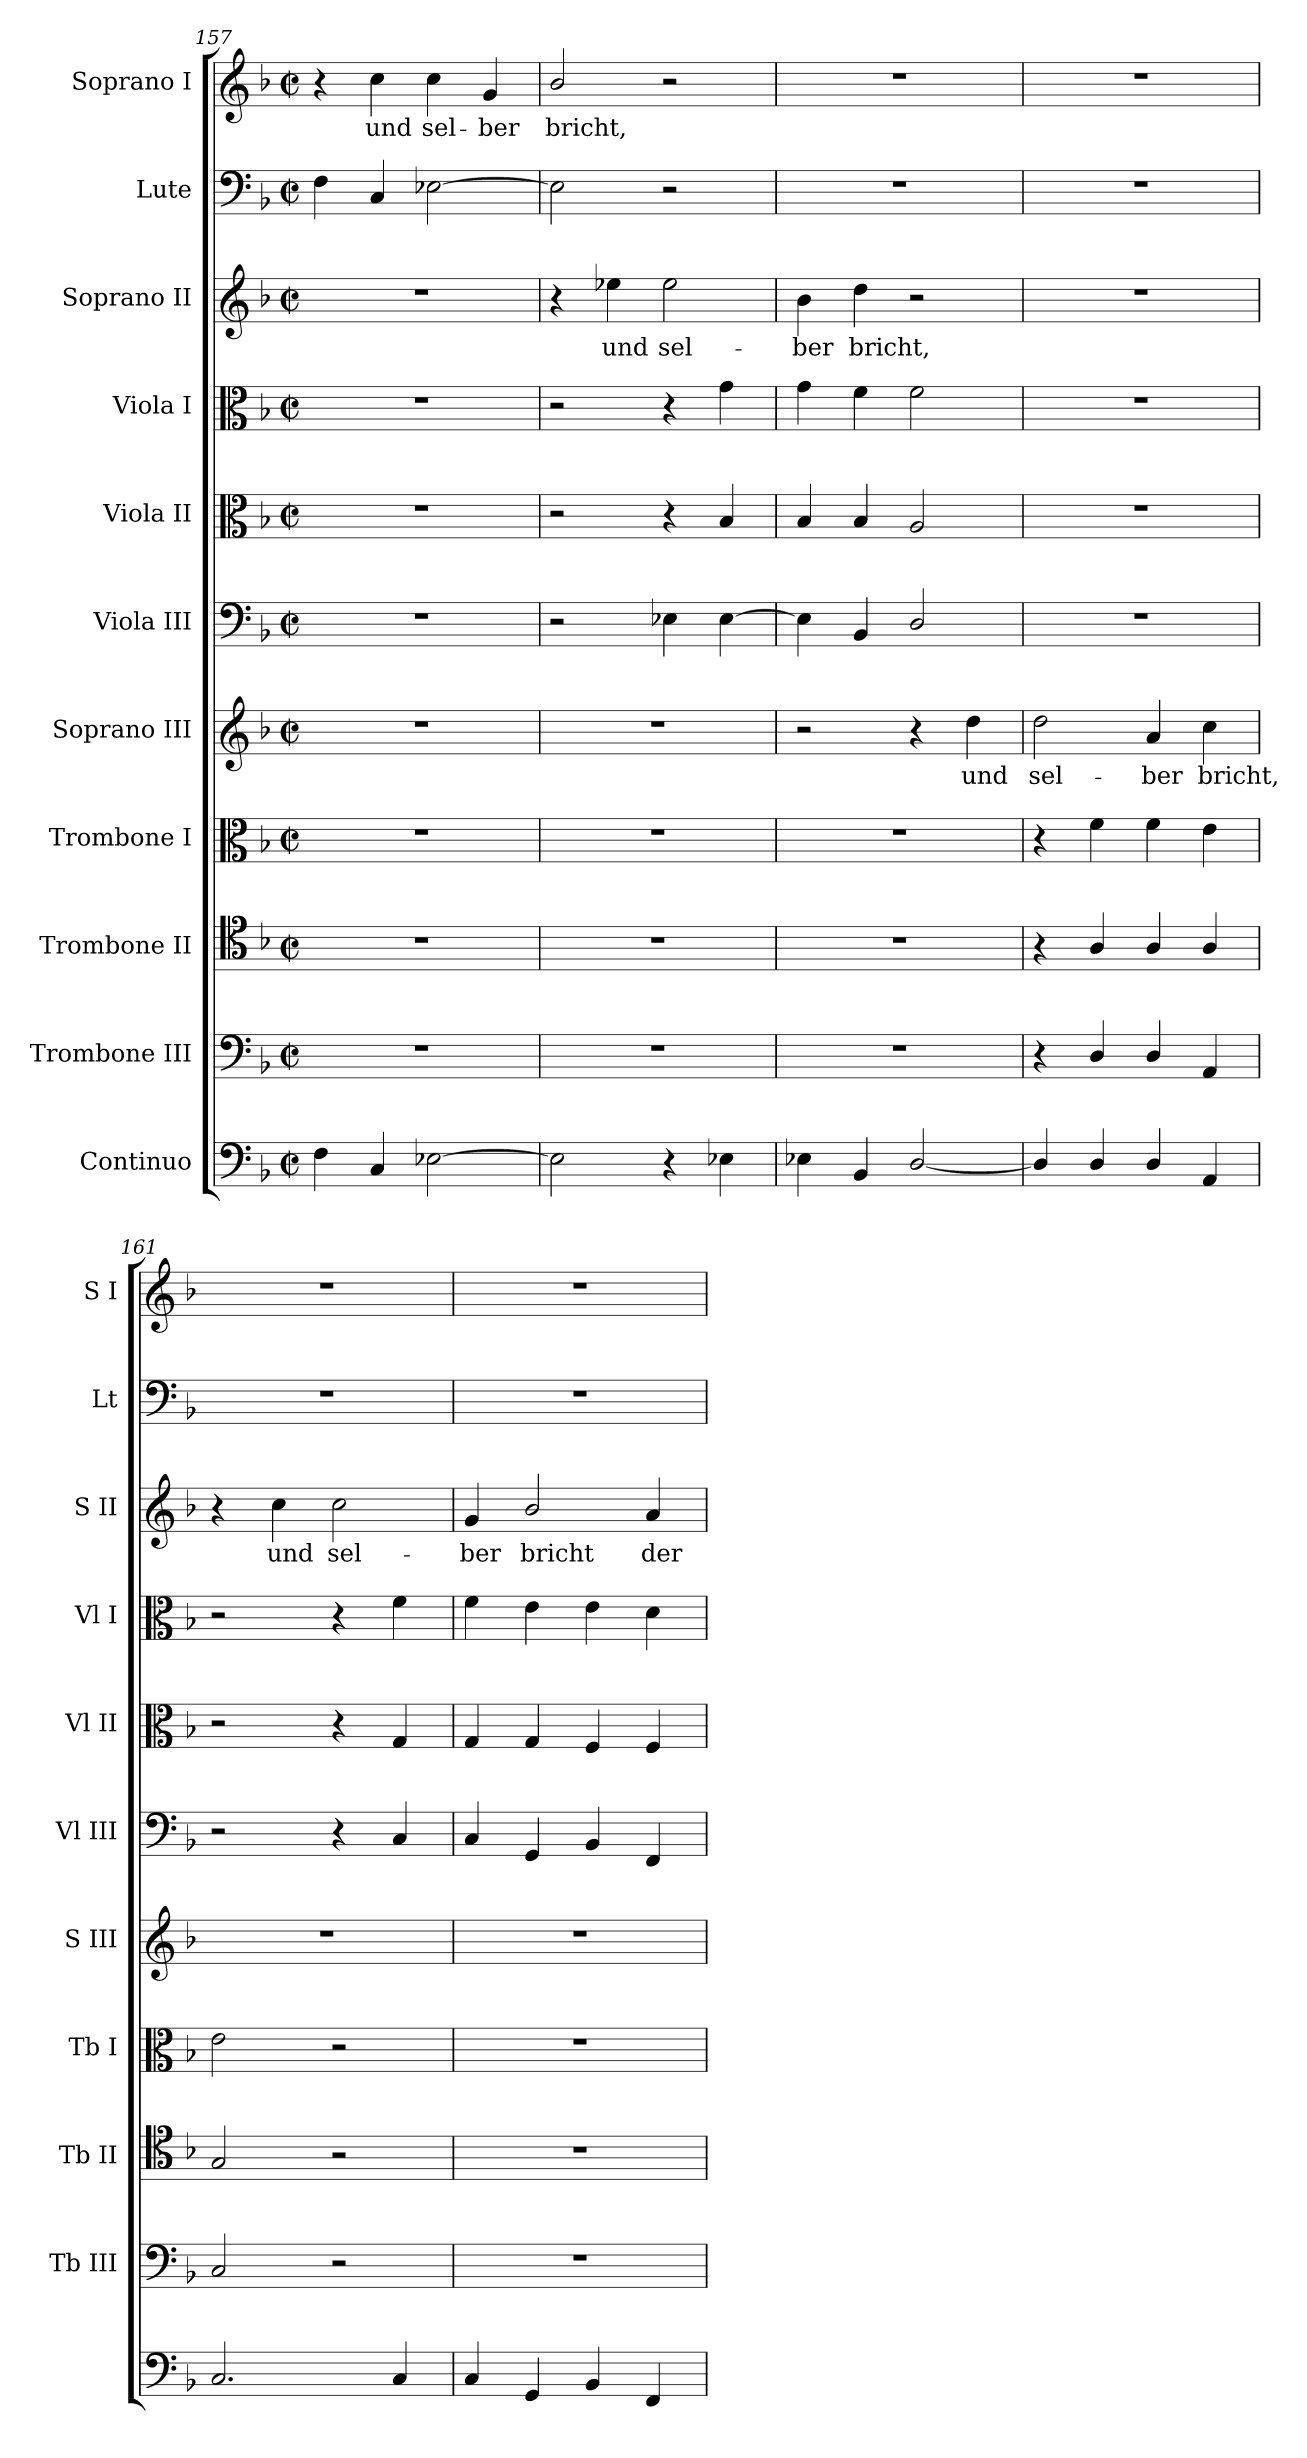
**kern	**kern	**kern	**kern	**kern	**text	**kern	**kern	**kern	**kern	**text	**kern	**kern	**text
*part11	*part10	*part9	*part8	*part7	*part7	*part6	*part5	*part4	*part3	*part3	*part2	*part1	*part1
*staff11	*staff10	*staff9	*staff8	*staff7	*staff7	*staff6	*staff5	*staff4	*staff3	*staff3	*staff2	*staff1	*staff1
*I"Continuo	*I"Trombone III	*I"Trombone II	*I"Trombone I	*I"Soprano III	*	*I"Viola III	*I"Viola II	*I"Viola I	*I"Soprano II	*	*I"Lute	*I"Soprano I	*
*	*I'Tb III	*I'Tb II	*I'Tb I	*I'S III	*	*I'Vl III	*I'Vl II	*I'Vl I	*I'S II	*	*I'Lt	*I'S I	*
*clefF4	*clefF4	*clefC4	*clefC3	*clefG2	*	*clefF4	*clefC3	*clefC3	*clefG2	*	*clefF4	*clefG2	*
*k[b-]	*k[b-]	*k[b-]	*k[b-]	*k[b-]	*	*k[b-]	*k[b-]	*k[b-]	*k[b-]	*	*k[b-]	*k[b-]	*
*F:	*F:	*F:	*F:	*F:	*	*F:	*F:	*F:	*F:	*	*F:	*F:	*
*M2/2	*M2/2	*M2/2	*M2/2	*M2/2	*	*M2/2	*M2/2	*M2/2	*M2/2	*	*M2/2	*M2/2	*
*met(c|)	*met(c|)	*met(c|)	*met(c|)	*met(c|)	*	*met(c|)	*met(c|)	*met(c|)	*met(c|)	*	*met(c|)	*met(c|)	*
=157	=157	=157	=157	=157	=157	=157	=157	=157	=157	=157	=157	=157	=157
4F	1r	1r	1r	1r	.	1r	1r	1r	1r	.	4F	4r	.
!	!	!	!	!	!	!	!	!	!	!	!	!	!LO:LY:b
4C	.	.	.	.	.	.	.	.	.	.	4C	4cc	und
!	!	!	!	!	!	!	!	!	!	!	!	!	!LO:LY:b
[2E-X	.	.	.	.	.	.	.	.	.	.	[2E-X	4cc	sel-
!	!	!	!	!	!	!	!	!	!	!	!	!	!LO:LY:b
.	.	.	.	.	.	.	.	.	.	.	.	4g	-ber
=158	=158	=158	=158	=158	=158	=158	=158	=158	=158	=158	=158	=158	=158
!	!	!	!	!	!	!	!	!	!	!	!	!	!LO:LY:b
2E-]	1r	1r	1r	1r	.	2r	2r	2r	4r	.	2E-]	2b-/	bricht,
!	!	!	!	!	!	!	!	!	!	!LO:LY:b	!	!	!
.	.	.	.	.	.	.	.	.	4ee-X	und	.	.	.
!	!	!	!	!	!	!	!	!	!	!LO:LY:b	!	!	!
4r	.	.	.	.	.	4E-X	4r	4r	2ee-	sel-	2r	2r	.
4E-	.	.	.	.	.	[4E-	4B-	4g	.	.	.	.	.
=159	=159	=159	=159	=159	=159	=159	=159	=159	=159	=159	=159	=159	=159
!	!	!	!	!	!	!	!	!	!	!LO:LY:b	!	!	!
4E-X	1r	1r	1r	2r	.	4E-]	4B-	4g	4b-	-ber	1r	1r	.
!	!	!	!	!	!	!	!	!	!	!LO:LY:b	!	!	!
4BB-	.	.	.	.	.	4BB-	4B-	4f	4dd	bricht,	.	.	.
[2D/	.	.	.	4r	.	2D/	2A	2f	2r	.	.	.	.
!	!	!	!	!	!LO:LY:b	!	!	!	!	!	!	!	!
.	.	.	.	4dd	und	.	.	.	.	.	.	.	.
=160	=160	=160	=160	=160	=160	=160	=160	=160	=160	=160	=160	=160	=160
!	!	!	!	!	!LO:LY:b	!	!	!	!	!	!	!	!
4D/]	4r	4r	4r	2dd	sel-	1r	1r	1r	1r	.	1r	1r	.
4D/	4D/	4A/	4f	.	.	.	.	.	.	.	.	.	.
!	!	!	!	!	!LO:LY:b	!	!	!	!	!	!	!	!
4D/	4D/	4A/	4f	4a	-ber	.	.	.	.	.	.	.	.
!	!	!	!	!	!LO:LY:b	!	!	!	!	!	!	!	!
4AA	4AA	4A/	4e	4cc	bricht,	.	.	.	.	.	.	.	.
=161	=161	=161	=161	=161	=161	=161	=161	=161	=161	=161	=161	=161	=161
2.C	2C	2G	2e	1r	.	2r	2r	2r	4r	.	1r	1r	.
!	!	!	!	!	!	!	!	!	!	!LO:LY:b	!	!	!
.	.	.	.	.	.	.	.	.	4cc	und	.	.	.
!	!	!	!	!	!	!	!	!	!	!LO:LY:b	!	!	!
.	2r	2r	2r	.	.	4r	4r	4r	2cc	sel-	.	.	.
4C	.	.	.	.	.	4C	4G	4f	.	.	.	.	.
=162	=162	=162	=162	=162	=162	=162	=162	=162	=162	=162	=162	=162	=162
!	!	!	!	!	!	!	!	!	!	!LO:LY:b	!	!	!
4C	1r	1r	1r	1r	.	4C	4G	4f	4g	-ber	1r	1r	.
!	!	!	!	!	!	!	!	!	!	!LO:LY:b	!	!	!
4GG	.	.	.	.	.	4GG	4G	4e	2b-/	bricht	.	.	.
4BB-	.	.	.	.	.	4BB-	4F	4e	.	.	.	.	.
!	!	!	!	!	!	!	!	!	!	!LO:LY:b	!	!	!
4FF	.	.	.	.	.	4FF	4F	4d	4a	der	.	.	.
=	=	=	=	=	=	=	=	=	=	=	=	=	=
*-	*-	*-	*-	*-	*-	*-	*-	*-	*-	*-	*-	*-	*-
